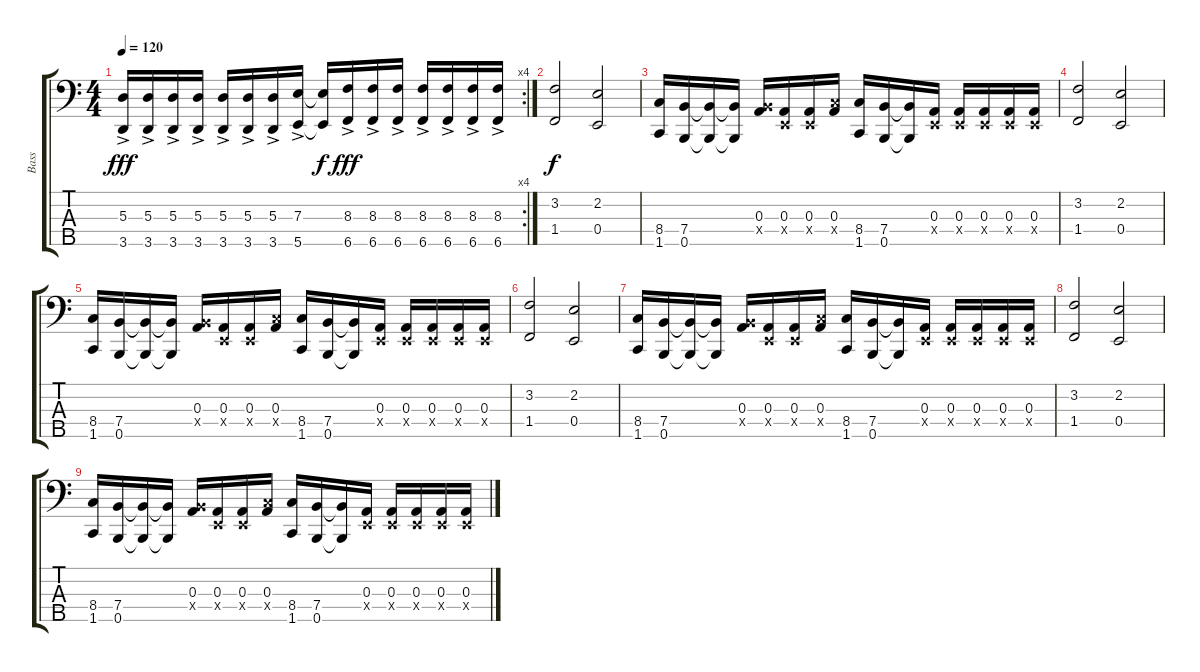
\track ("Bass" "Bass") {instrument electricbassfinger}
\staff {score tabs}
\tuning (G2 D2 A1 E1 B0) {hide}
\rc 4
\ts (4 4)
\tempo 120
\clef f4
\ks c
(5.3{ac} 3.5{ac}).16{dy fff} (5.3 3.5{ac}).16 (5.3 3.5{ac}).16 (5.3 3.5{ac}).16 (5.3 3.5{ac}).16 (5.3 3.5{ac}).16 (5.3 3.5{ac}).16 (7.3 5.5{ac}).16 (7.3{t} 5.5{t}).16{dy f} (8.3 6.5{ac}).16{dy fff} (8.3 6.5{ac}).16 (8.3 6.5{ac}).16 (8.3 6.5{ac}).16 (8.3 6.5{ac}).16 (8.3 6.5{ac}).16 (8.3 6.5{ac}).16 |
(3.2 1.4).2{dy f} (2.2 0.4).2 |
(8.4 1.5).16 (7.4 0.5).16 (7.4{t} 0.5{t}).16 (7.4{t} 0.5{t}).16 (0.3 7.4{x}).16 (0.3 0.4{x}).16 (0.3 0.4{x}).16 (0.3 8.4{x}).16 (8.4 1.5).16 (7.4 0.5).16 (7.4{t} 0.5{t}).16 (0.3 0.4{x}).16 (0.3 0.4{x}).16 (0.3 0.4{x}).16 (0.3 0.4{x}).16 (0.3 0.4{x}).16 |
(3.2 1.4).2 (2.2 0.4).2 |
(8.4 1.5).16 (7.4 0.5).16 (7.4{t} 0.5{t}).16 (7.4{t} 0.5{t}).16 (0.3 7.4{x}).16 (0.3 0.4{x}).16 (0.3 0.4{x}).16 (0.3 8.4{x}).16 (8.4 1.5).16 (7.4 0.5).16 (7.4{t} 0.5{t}).16 (0.3 0.4{x}).16 (0.3 0.4{x}).16 (0.3 0.4{x}).16 (0.3 0.4{x}).16 (0.3 0.4{x}).16 |
(3.2 1.4).2 (2.2 0.4).2 |
(8.4 1.5).16 (7.4 0.5).16 (7.4{t} 0.5{t}).16 (7.4{t} 0.5{t}).16 (0.3 7.4{x}).16 (0.3 0.4{x}).16 (0.3 0.4{x}).16 (0.3 8.4{x}).16 (8.4 1.5).16 (7.4 0.5).16 (7.4{t} 0.5{t}).16 (0.3 0.4{x}).16 (0.3 0.4{x}).16 (0.3 0.4{x}).16 (0.3 0.4{x}).16 (0.3 0.4{x}).16 |
(3.2 1.4).2 (2.2 0.4).2 |
(8.4 1.5).16 (7.4 0.5).16 (7.4{t} 0.5{t}).16 (7.4{t} 0.5{t}).16 (0.3 7.4{x}).16 (0.3 0.4{x}).16 (0.3 0.4{x}).16 (0.3 8.4{x}).16 (8.4 1.5).16 (7.4 0.5).16 (7.4{t} 0.5{t}).16 (0.3 0.4{x}).16 (0.3 0.4{x}).16 (0.3 0.4{x}).16 (0.3 0.4{x}).16 (0.3 0.4{x}).16
